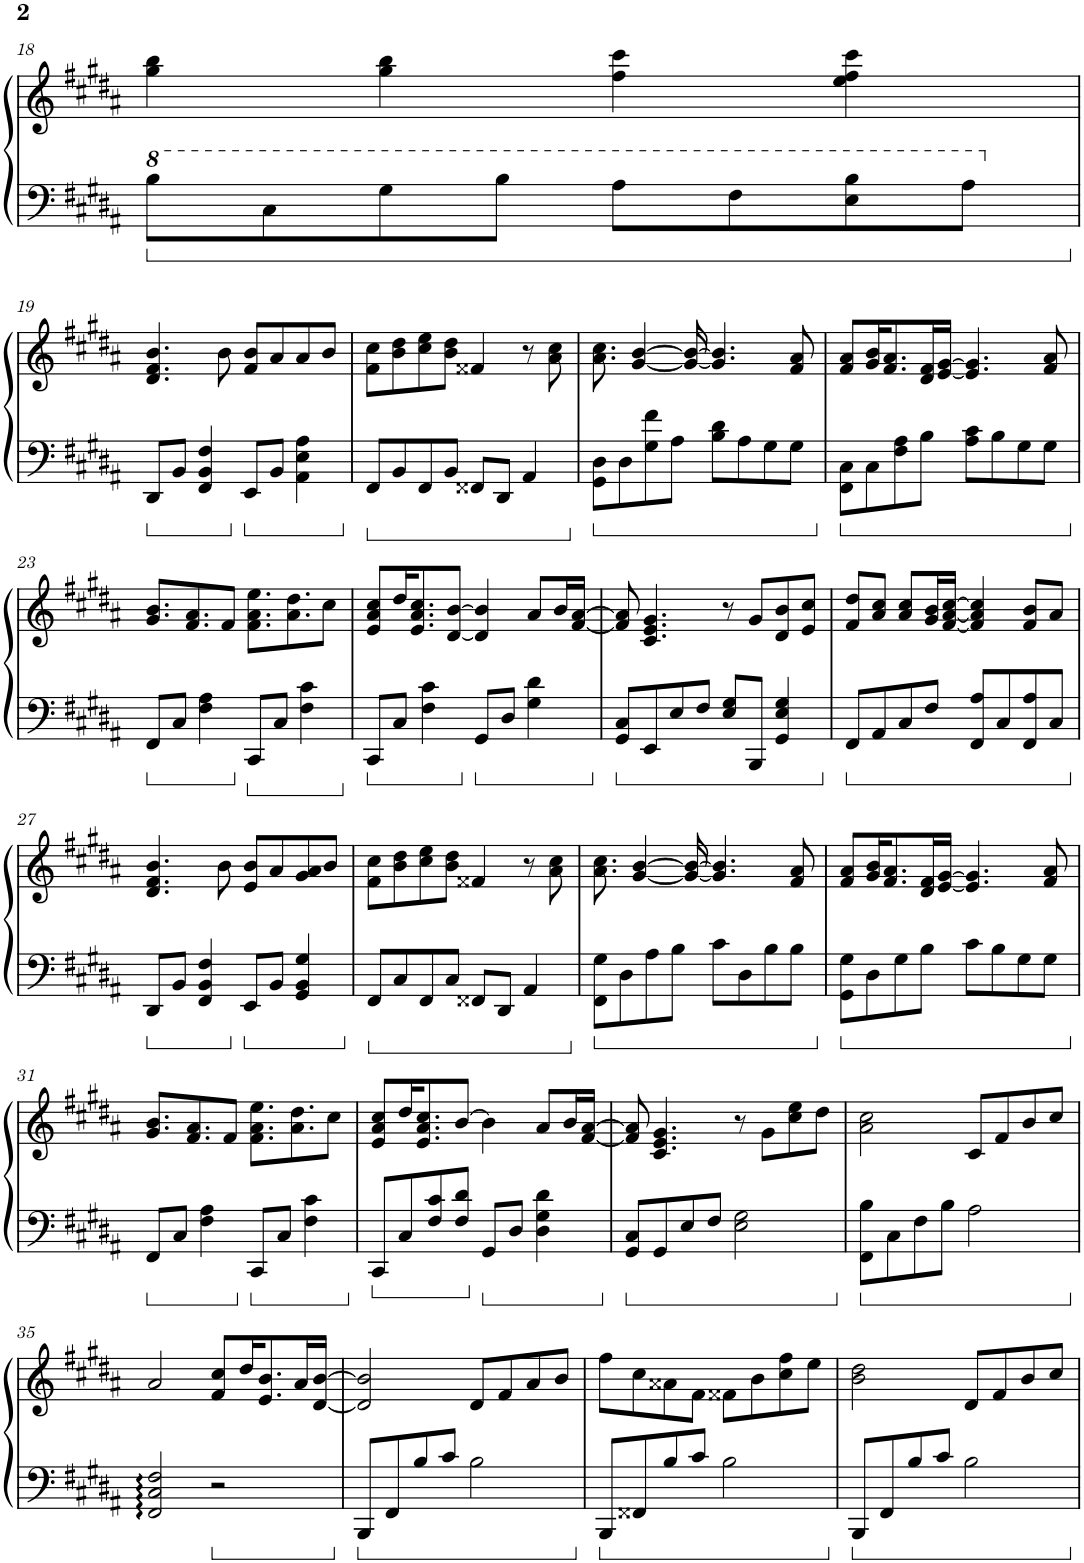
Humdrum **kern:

**kern	**kern
*part1	*part1
*staff2	*staff1
*I"Piano	*
*I'Pno.	*
!!LO:PB:g=z
*clefF4	*clefG2
*k[f#c#g#d#a#]	*k[f#c#g#d#a#]
*M4/4	*M4/4
*8va	*
=18	=18
8b\L	4gg#\ 4bb\
8c#\	.
8g#\	4gg#\ 4bb\
8b\J	.
8a#\L	4ff#\ 4ccc#\
8f#\	.
8e\ 8b\	4ee\ 4ff#\ 4ccc#\
8a#\J	.
!!LO:LB:g=z
=19	=19
*X8va	*
8DD#/L	4.d#/ 4.f#/ 4.b/
8BB/J	.
4FF#/ 4BB/ 4F#/	.
.	8b\
8EE/L	8f#/ 8b/L
8BB/J	8a#/
4AA#\ 4E\ 4A#\	8a#/
.	8b/J
=20	=20
8FF#/L	8f#\ 8cc#\L
8BB/	8b\ 8dd#\
8FF#/	8cc#\ 8ee\
8BB/J	8b\ 8dd#\J
8FF##X/L	4f##X/
8DD#/J	.
4AA#/	8r
.	8a#\ 8cc#\
=21	=21
8GG#\ 8D#\L	8.a#\ 8.cc#\
8D#\	.
.	[4g#/ [4b/
8G#\ 8f#\	.
8A#\J	.
.	16g#/_ 16b/_
8B\ 8d#\L	4.g#/] 4.b/]
8A#\	.
8G#\	.
8G#\J	8f#/ 8a#/
=22	=22
8FF#\ 8C#\L	8f#/ 8a#/L
8C#\	16g#/ 16b/K
.	8.f#/ 8.a#/
8F#\ 8A#\	.
8B\J	16d#/ 16f#/L
.	[16e/ [16g#/JJ
8A#\ 8c#\L	4.e/] 4.g#/]
8B\	.
8G#\	.
8G#\J	8f#/ 8a#/
!!LO:LB:g=z
=23	=23
8FF#/L	8.g#/ 8.b/L
8C#/J	.
.	8.f#/ 8.a#/
4F#\ 4A#\	.
.	8f#/J
8CC#/L	8.f#\ 8.a#\ 8.ee\L
8C#/J	.
.	8.a#\ 8.dd#\
4F#\ 4c#\	.
.	8cc#\J
=24	=24
8CC#/L	8e/ 8a#/ 8cc#/L
8C#/J	16dd#/K
.	8.e/ 8.a#/ 8.cc#/
4F#\ 4c#\	.
.	[8d#/ [8b/J
8GG#/L	4d#/] 4b/]
8D#/J	.
4G#\ 4d#\	8a#/L
.	16b/L
.	[16f#/ [16a#/JJ
=25	=25
8GG#/ 8C#/L	8f#/] 8a#/]
8EE/	4.c#/ 4.e/ 4.g#/
8E/	.
8F#/J	.
8E/ 8G#/L	8r
8BBB/J	8g#/L
4GG#/ 4E/ 4G#/	8d#/ 8b/
.	8e/ 8cc#/J
=26	=26
8FF#/L	8f#/ 8dd#/L
8AA#/	8a#/ 8cc#/J
8C#/	8a#/ 8cc#/L
8F#/J	16g#/ 16b/L
.	[16f#/ [16a#/ [16cc#/JJ
8FF#/ 8A#/L	4f#/] 4a#/] 4cc#/]
8C#/	.
8FF#/ 8A#/	8f#/ 8b/L
8C#/J	8a#/J
!!LO:LB:g=z
=27	=27
8DD#/L	4.d#/ 4.f#/ 4.b/
8BB/J	.
4FF#/ 4BB/ 4F#/	.
.	8b\
8EE/L	8e/ 8b/L
8BB/J	8a#/
4GG#/ 4BB/ 4G#/	8g#/ 8a#/
.	8b/J
=28	=28
8FF#/L	8f#\ 8cc#\L
8C#/	8b\ 8dd#\
8FF#/	8cc#\ 8ee\
8C#/J	8b\ 8dd#\J
8FF##X/L	4f##X/
8DD#/J	.
4AA#/	8r
.	8a#\ 8cc#\
=29	=29
8FF#\ 8G#\L	8.a#\ 8.cc#\
8D#\	.
.	[4g#/ [4b/
8A#\	.
8B\J	.
.	16g#/_ 16b/_
8c#\L	4.g#/] 4.b/]
8D#\	.
8B\	.
8B\J	8f#/ 8a#/
=30	=30
8GG#\ 8G#\L	8f#/ 8a#/L
8D#\	16g#/ 16b/K
.	8.f#/ 8.a#/
8G#\	.
8B\J	16d#/ 16f#/L
.	[16e/ [16g#/JJ
8c#\L	4.e/] 4.g#/]
8B\	.
8G#\	.
8G#\J	8f#/ 8a#/
!!LO:LB:g=z
=31	=31
8FF#/L	8.g#/ 8.b/L
8C#/J	.
.	8.f#/ 8.a#/
4F#\ 4A#\	.
.	8f#/J
8CC#/L	8.f#\ 8.a#\ 8.ee\L
8C#/J	.
.	8.a#\ 8.dd#\
4F#\ 4c#\	.
.	8cc#\J
=32	=32
8CC#/L	8e/ 8a#/ 8cc#/L
8C#/	16dd#/K
.	8.e/ 8.a#/ 8.cc#/
8F#/ 8c#/	.
8F#/ 8d#/J	[8b/J
8GG#/L	4b\]
8D#/J	.
4D#\ 4G#\ 4d#\	8a#/L
.	16b/L
.	[16f#/ [16a#/JJ
=33	=33
8GG#/ 8C#/L	8f#/] 8a#/]
8GG#/	4.c#/ 4.e/ 4.g#/
8E/	.
8F#/J	.
2E\ 2G#\	8r
.	8g#\L
.	8cc#\ 8ee\
.	8dd#\J
=34	=34
8FF#\ 8B\L	2a#\ 2cc#\
8C#\	.
8F#\	.
8B\J	.
2A#\	8c#/L
.	8f#/
.	8b/
.	8cc#/J
!!LO:LB:g=z
=35	=35
2FF#/ 2C#/ 2F#/	2a#/
2r	8f#/ 8cc#/L
.	16dd#/K
.	8.e/ 8.b/
.	16a#/L
.	[16d#/ [16b/JJ
=36	=36
8BBB/L	2d#/] 2b/]
8FF#/	.
8B/	.
8c#/J	.
2B\	8d#/L
.	8f#/
.	8a#/
.	8b/J
=37	=37
8BBB/L	8ff#\L
8FF##X/	8cc#\
8B/	8a##X\
8c#/J	8f#\J
2B\	8f##X\L
.	8b\
.	8cc#\ 8ff#\
.	8ee\J
=38	=38
8BBB/L	2b\ 2dd#\
8FF#/	.
8B/	.
8c#/J	.
2B\	8d#/L
.	8f#/
.	8b/
.	8cc#/J
=	=
*-	*-
